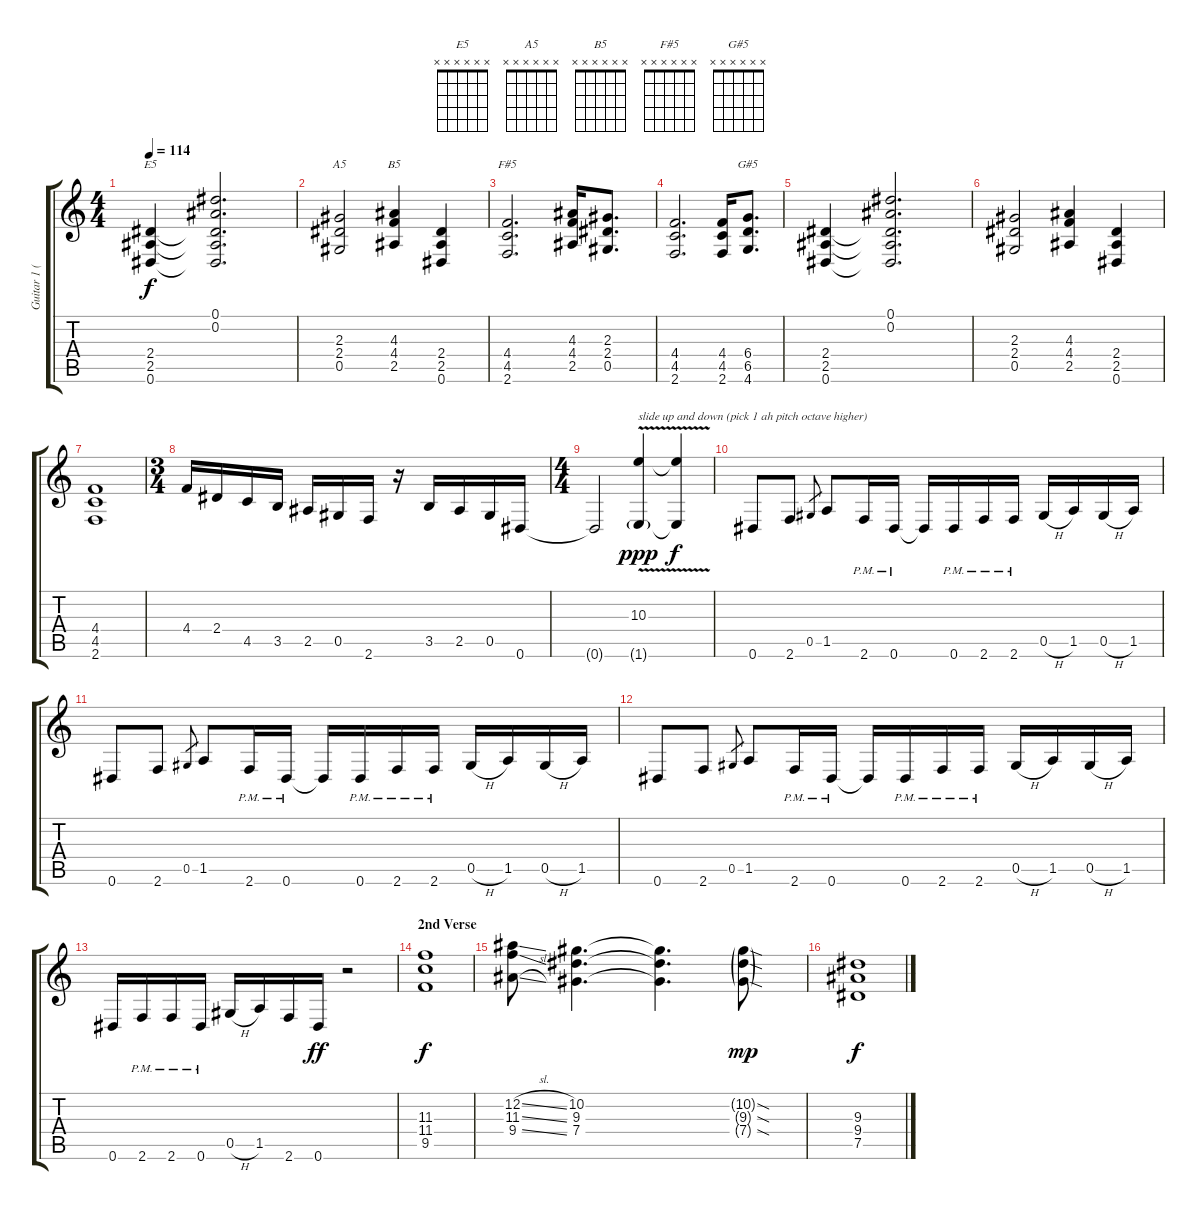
\track ("Guitar 1 (Slash)" "Guitar 1 (") {instrument overdrivenguitar}
\staff {score tabs}
\tuning (Eb4 Bb3 Gb3 Db3 Ab2 Eb2) {hide}
\chord ("E5" x x x x x x)
\chord ("A5" x x x x x x)
\chord ("B5" x x x x x x)
\chord ("F#5" x x x x x x)
\chord ("G#5" x x x x x x)
\ts (4 4)
\tempo 114
\clef g2
\ks c
(2.4 2.5 0.6).4{ch "E5" dy f} (0.1 0.2 2.4{t} 2.5{t} 0.6{t}).2{d} |
(2.3 2.4 0.5).2{ch "A5"} (4.3 4.4 2.5).4{ch "B5"} (2.4 2.5 0.6).4 |
(4.4 4.5 2.6).2{d ch "F#5"} (4.3 4.4 2.5).16 (2.3 2.4 0.5).8{d} |
(4.4 4.5 2.6).2{d} (4.4 4.5 2.6).16 (6.4 6.5 4.6).8{d ch "G#5"} |
(2.4 2.5 0.6).4 (0.1 0.2 2.4{t} 2.5{t} 0.6{t}).2{d} |
(2.3 2.4 0.5).2 (4.3 4.4 2.5).4 (2.4 2.5 0.6).4 |
(4.4 4.5 2.6).1 |
\ts (3 4)
4.4.16 2.4.16 4.5.16 3.5.16 2.5.16 0.5.16 2.6.16 r.16 3.5.16 2.5.16 0.5.16 0.6.16 |
\ts (4 4)
0.6{t}.2 (10.3{v} 1.6{g}).4{txt "slide up and down (pick 1 ah pitch octave higher)" dy ppp} (10.3{t} 1.6{t}).4{dy f} |
0.6.8 2.6.8 0.5.8{gr} 1.5.8 2.6{pm}.16 0.6{pm}.16 0.6{t}.16 0.6{pm}.16 2.6{pm}.16 2.6{pm}.16 0.5{h}.16 1.5.16 0.5{h}.16 1.5.16 |
0.6.8 2.6.8 0.5.8{gr} 1.5.8 2.6{pm}.16 0.6{pm}.16 0.6{t}.16 0.6{pm}.16 2.6{pm}.16 2.6{pm}.16 0.5{h}.16 1.5.16 0.5{h}.16 1.5.16 |
0.6.8 2.6.8 0.5.8{gr} 1.5.8 2.6{pm}.16 0.6{pm}.16 0.6{t}.16 0.6{pm}.16 2.6{pm}.16 2.6{pm}.16 0.5{h}.16 1.5.16 0.5{h}.16 1.5.16 |
0.6.16 2.6{pm}.16 2.6{pm}.16 0.6{pm}.16 0.5{h}.16 1.5.16 2.6.16 0.6.16{dy ff} r.2 |
\section ("" "2nd Verse")
(11.3 11.4 9.5).1{dy f} |
(12.2{sl} 11.3{sl} 9.4{sl}).8 (10.2 9.3 7.4).4{d} (10.2{t} 9.3{t} 7.4{t}).4{d} (10.2{sod g} 9.3{sod g} 7.4{sod g}).8{dy mp} |
(9.3 9.4 7.5).1{dy f}
